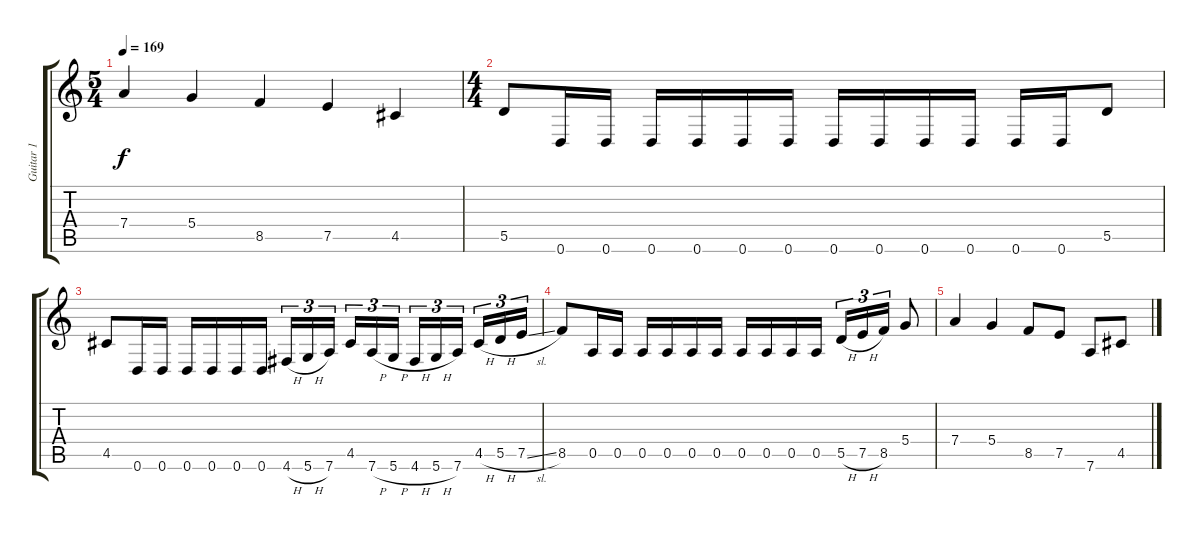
\track ("Guitar 1" "Guitar 1") {instrument distortionguitar}
\staff {score tabs}
\tuning (E4 B3 G3 D3 A2 D2) {hide}
\ts (5 4)
\tempo 169
\clef g2
\ks c
7.4.4{dy f} 5.4.4 8.5.4 7.5.4 4.5.4 |
\ts (4 4)
5.5.8 0.6.16 0.6.16 0.6.16 0.6.16 0.6.16 0.6.16 0.6.16 0.6.16 0.6.16 0.6.16 0.6.16 0.6.16 5.5.8 |
4.5.8 0.6.16 0.6.16 0.6.16 0.6.16 0.6.16 0.6.16 4.6{h}.16{tu (3 2)} 5.6{h}.16{tu (3 2)} 7.6.16{tu (3 2) beam splitsecondary} 4.5.16{tu (3 2)} 7.6{h}.16{tu (3 2)} 5.6{h}.16{tu (3 2)} 4.6{h}.16{tu (3 2)} 5.6{h}.16{tu (3 2)} 7.6.16{tu (3 2) beam splitsecondary} 4.5{h}.16{tu (3 2)} 5.5{h}.16{tu (3 2)} 7.5{sl}.16{tu (3 2)} |
8.5.8 0.5.16 0.5.16 0.5.16 0.5.16 0.5.16 0.5.16 0.5.16 0.5.16 0.5.16 0.5.16 5.5{h}.16{tu (3 2)} 7.5{h}.16{tu (3 2)} 8.5.16{tu (3 2)} 5.4.8 |
7.4.4 5.4.4 8.5.8 7.5.8 7.6.8 4.5.8
